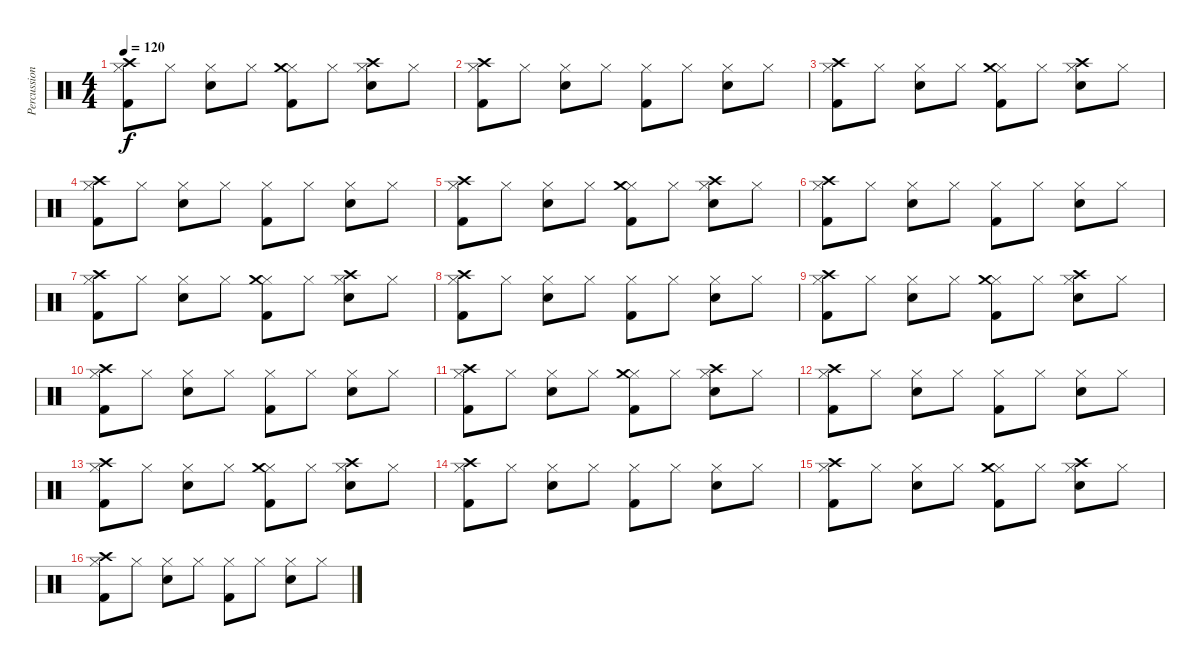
\track ("Percussion" "Percussion") {instrument percussion}
\staff {score}
\articulation defaults
\ts (4 4)
\tempo 120
\clef neutral
\ks c
("Hi-Hat (closed)" "Kick (hit) 2" "Crash high (hit)").8{dy f} "Hi-Hat (closed)".8 ("Hi-Hat (closed)" "Electric Snare (hit)").8 "Hi-Hat (closed)".8 ("Hi-Hat (closed)" "Kick (hit) 2" "Crash medium (hit)").8 "Hi-Hat (closed)".8 ("Hi-Hat (closed)" "Snare (hit) 2" "Crash high (hit)").8 "Hi-Hat (closed)".8 |
("Hi-Hat (closed)" "Kick (hit) 2" "Crash high (hit)").8 "Hi-Hat (closed)".8 ("Hi-Hat (closed)" "Electric Snare (hit)").8 "Hi-Hat (closed)".8 ("Hi-Hat (closed)" "Kick (hit) 2").8 "Hi-Hat (closed)".8 ("Hi-Hat (closed)" "Snare (hit) 2").8 "Hi-Hat (closed)".8 |
("Hi-Hat (closed)" "Kick (hit) 2" "Crash high (hit)").8 "Hi-Hat (closed)".8 ("Hi-Hat (closed)" "Electric Snare (hit)").8 "Hi-Hat (closed)".8 ("Hi-Hat (closed)" "Kick (hit) 2" "Crash medium (hit)").8 "Hi-Hat (closed)".8 ("Hi-Hat (closed)" "Snare (hit) 2" "Crash high (hit)").8 "Hi-Hat (closed)".8 |
("Hi-Hat (closed)" "Kick (hit) 2" "Crash high (hit)").8 "Hi-Hat (closed)".8 ("Hi-Hat (closed)" "Electric Snare (hit)").8 "Hi-Hat (closed)".8 ("Hi-Hat (closed)" "Kick (hit) 2").8 "Hi-Hat (closed)".8 ("Hi-Hat (closed)" "Snare (hit) 2").8 "Hi-Hat (closed)".8 |
("Hi-Hat (closed)" "Kick (hit) 2" "Crash high (hit)").8 "Hi-Hat (closed)".8 ("Hi-Hat (closed)" "Electric Snare (hit)").8 "Hi-Hat (closed)".8 ("Hi-Hat (closed)" "Kick (hit) 2" "Crash medium (hit)").8 "Hi-Hat (closed)".8 ("Hi-Hat (closed)" "Snare (hit) 2" "Crash high (hit)").8 "Hi-Hat (closed)".8 |
("Hi-Hat (closed)" "Kick (hit) 2" "Crash high (hit)").8 "Hi-Hat (closed)".8 ("Hi-Hat (closed)" "Electric Snare (hit)").8 "Hi-Hat (closed)".8 ("Hi-Hat (closed)" "Kick (hit) 2").8 "Hi-Hat (closed)".8 ("Hi-Hat (closed)" "Snare (hit) 2").8 "Hi-Hat (closed)".8 |
("Hi-Hat (closed)" "Kick (hit) 2" "Crash high (hit)").8 "Hi-Hat (closed)".8 ("Hi-Hat (closed)" "Electric Snare (hit)").8 "Hi-Hat (closed)".8 ("Hi-Hat (closed)" "Kick (hit) 2" "Crash medium (hit)").8 "Hi-Hat (closed)".8 ("Hi-Hat (closed)" "Snare (hit) 2" "Crash high (hit)").8 "Hi-Hat (closed)".8 |
("Hi-Hat (closed)" "Kick (hit) 2" "Crash high (hit)").8 "Hi-Hat (closed)".8 ("Hi-Hat (closed)" "Electric Snare (hit)").8 "Hi-Hat (closed)".8 ("Hi-Hat (closed)" "Kick (hit) 2").8 "Hi-Hat (closed)".8 ("Hi-Hat (closed)" "Snare (hit) 2").8 "Hi-Hat (closed)".8 |
("Hi-Hat (closed)" "Kick (hit) 2" "Crash high (hit)").8 "Hi-Hat (closed)".8 ("Hi-Hat (closed)" "Electric Snare (hit)").8 "Hi-Hat (closed)".8 ("Hi-Hat (closed)" "Kick (hit) 2" "Crash medium (hit)").8 "Hi-Hat (closed)".8 ("Hi-Hat (closed)" "Snare (hit) 2" "Crash high (hit)").8 "Hi-Hat (closed)".8 |
("Hi-Hat (closed)" "Kick (hit) 2" "Crash high (hit)").8 "Hi-Hat (closed)".8 ("Hi-Hat (closed)" "Electric Snare (hit)").8 "Hi-Hat (closed)".8 ("Hi-Hat (closed)" "Kick (hit) 2").8 "Hi-Hat (closed)".8 ("Hi-Hat (closed)" "Snare (hit) 2").8 "Hi-Hat (closed)".8 |
("Hi-Hat (closed)" "Kick (hit) 2" "Crash high (hit)").8 "Hi-Hat (closed)".8 ("Hi-Hat (closed)" "Electric Snare (hit)").8 "Hi-Hat (closed)".8 ("Hi-Hat (closed)" "Kick (hit) 2" "Crash medium (hit)").8 "Hi-Hat (closed)".8 ("Hi-Hat (closed)" "Snare (hit) 2" "Crash high (hit)").8 "Hi-Hat (closed)".8 |
("Hi-Hat (closed)" "Kick (hit) 2" "Crash high (hit)").8 "Hi-Hat (closed)".8 ("Hi-Hat (closed)" "Electric Snare (hit)").8 "Hi-Hat (closed)".8 ("Hi-Hat (closed)" "Kick (hit) 2").8 "Hi-Hat (closed)".8 ("Hi-Hat (closed)" "Snare (hit) 2").8 "Hi-Hat (closed)".8 |
("Hi-Hat (closed)" "Kick (hit) 2" "Crash high (hit)").8 "Hi-Hat (closed)".8 ("Hi-Hat (closed)" "Electric Snare (hit)").8 "Hi-Hat (closed)".8 ("Hi-Hat (closed)" "Kick (hit) 2" "Crash medium (hit)").8 "Hi-Hat (closed)".8 ("Hi-Hat (closed)" "Snare (hit) 2" "Crash high (hit)").8 "Hi-Hat (closed)".8 |
("Hi-Hat (closed)" "Kick (hit) 2" "Crash high (hit)").8 "Hi-Hat (closed)".8 ("Hi-Hat (closed)" "Electric Snare (hit)").8 "Hi-Hat (closed)".8 ("Hi-Hat (closed)" "Kick (hit) 2").8 "Hi-Hat (closed)".8 ("Hi-Hat (closed)" "Snare (hit) 2").8 "Hi-Hat (closed)".8 |
("Hi-Hat (closed)" "Kick (hit) 2" "Crash high (hit)").8 "Hi-Hat (closed)".8 ("Hi-Hat (closed)" "Electric Snare (hit)").8 "Hi-Hat (closed)".8 ("Hi-Hat (closed)" "Kick (hit) 2" "Crash medium (hit)").8 "Hi-Hat (closed)".8 ("Hi-Hat (closed)" "Snare (hit) 2" "Crash high (hit)").8 "Hi-Hat (closed)".8 |
("Hi-Hat (closed)" "Kick (hit) 2" "Crash high (hit)").8 "Hi-Hat (closed)".8 ("Hi-Hat (closed)" "Electric Snare (hit)").8 "Hi-Hat (closed)".8 ("Hi-Hat (closed)" "Kick (hit) 2").8 "Hi-Hat (closed)".8 ("Hi-Hat (closed)" "Snare (hit) 2").8 "Hi-Hat (closed)".8
